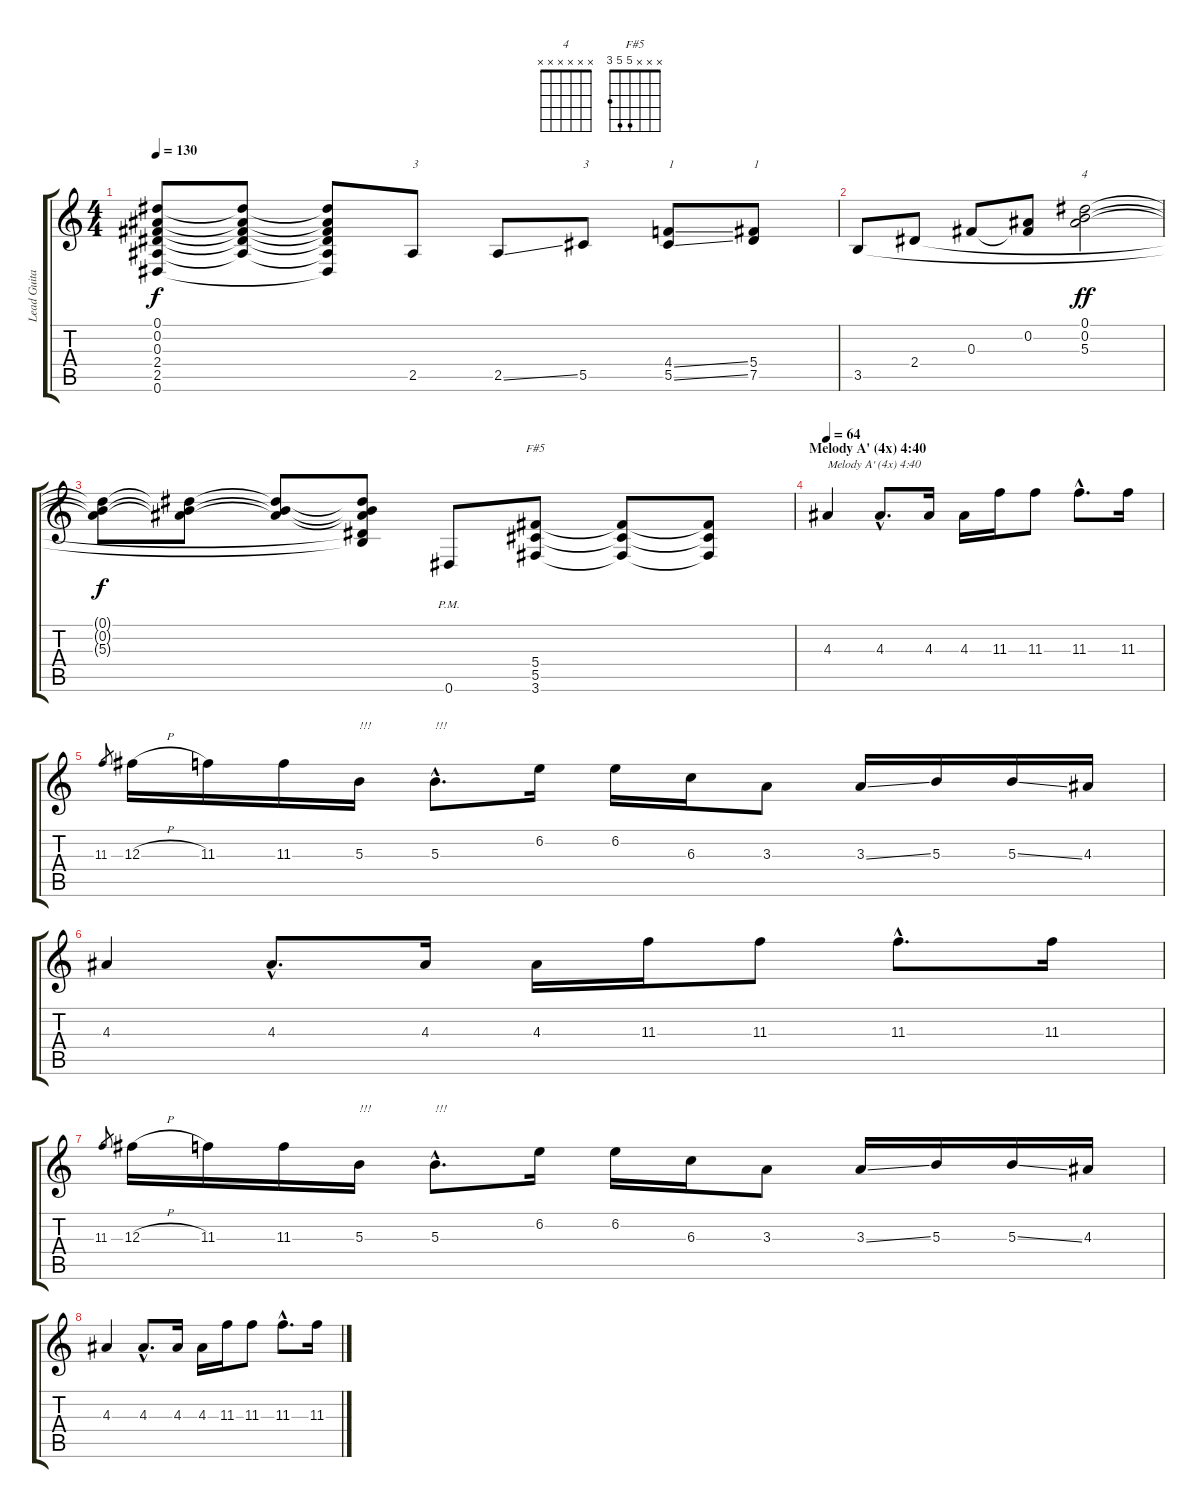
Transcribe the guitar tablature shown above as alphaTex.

\track ("Lead Guitar" "Lead Guita") {instrument acousticguitarnylon}
\staff {score tabs}
\tuning (Eb4 Bb3 Gb3 Db3 Ab2 Eb2) {hide}
\chord ("4" x x x x x x)
\chord ("F#5" x x x 5 5 3)
\ts (4 4)
\tempo 130
\clef g2
\ks c
(0.1{t} 0.2{t} 0.3{t} 2.4{t} 2.5{t} 0.6{t}).8{dy f} (0.1{t} 0.2{t} 0.3{t} 2.4{t} 2.5{t}).8 (0.1{t} 0.2{t} 0.3{t} 2.4{t} 2.5{t} 0.6{t}).8 2.5.8{txt "3"} 2.5{ss}.8 5.5.8{txt "3"} (4.4{ss} 5.5{ss}).8{txt "1"} (5.4 7.5).8{txt "1"} |
3.5.8 2.4.8 0.3.8 (0.2 0.3{t}).8 (0.1 0.2 5.3).2{ch "4" dy ff} |
(0.1{t} 0.2{t} 5.3{t}).8{dy f} (0.1{t} 0.2{t} 5.3{t}).8 (0.1{t} 0.2{t} 5.3{t}).8 (0.1{t} 0.2{t} 5.3{t} 2.4{t} 3.5{t}).8 0.6{pm}.8 (5.4 5.5 3.6).8{ch "F#5"} (5.4{t} 5.5{t} 3.6{t}).8 (5.4{t} 5.5{t} 3.6{t}).8 |
\section ("" "Melody A' (4x) 4:40")
\tempo 64
4.3.4{txt "Melody A' (4x) 4:40"} 4.3{hac}.8{d} 4.3.16 4.3.16 11.3.16 11.3.8 11.3{hac}.8{d} 11.3.16 |
11.3.8{gr} 12.3{h}.16 11.3.16 11.3.16 5.3.16{txt "!!!"} 5.3{hac}.8{d txt "!!!"} 6.2.16 6.2.16 6.3.16 3.3.8 3.3{ss}.16 5.3.16 5.3{ss}.16 4.3.16 |
4.3.4 4.3{hac}.8{d} 4.3.16 4.3.16 11.3.16 11.3.8 11.3{hac}.8{d} 11.3.16 |
11.3.8{gr} 12.3{h}.16 11.3.16 11.3.16 5.3.16{txt "!!!"} 5.3{hac}.8{d txt "!!!"} 6.2.16 6.2.16 6.3.16 3.3.8 3.3{ss}.16 5.3.16 5.3{ss}.16 4.3.16 |
4.3.4 4.3{hac}.8{d} 4.3.16 4.3.16 11.3.16 11.3.8 11.3{hac}.8{d} 11.3.16
